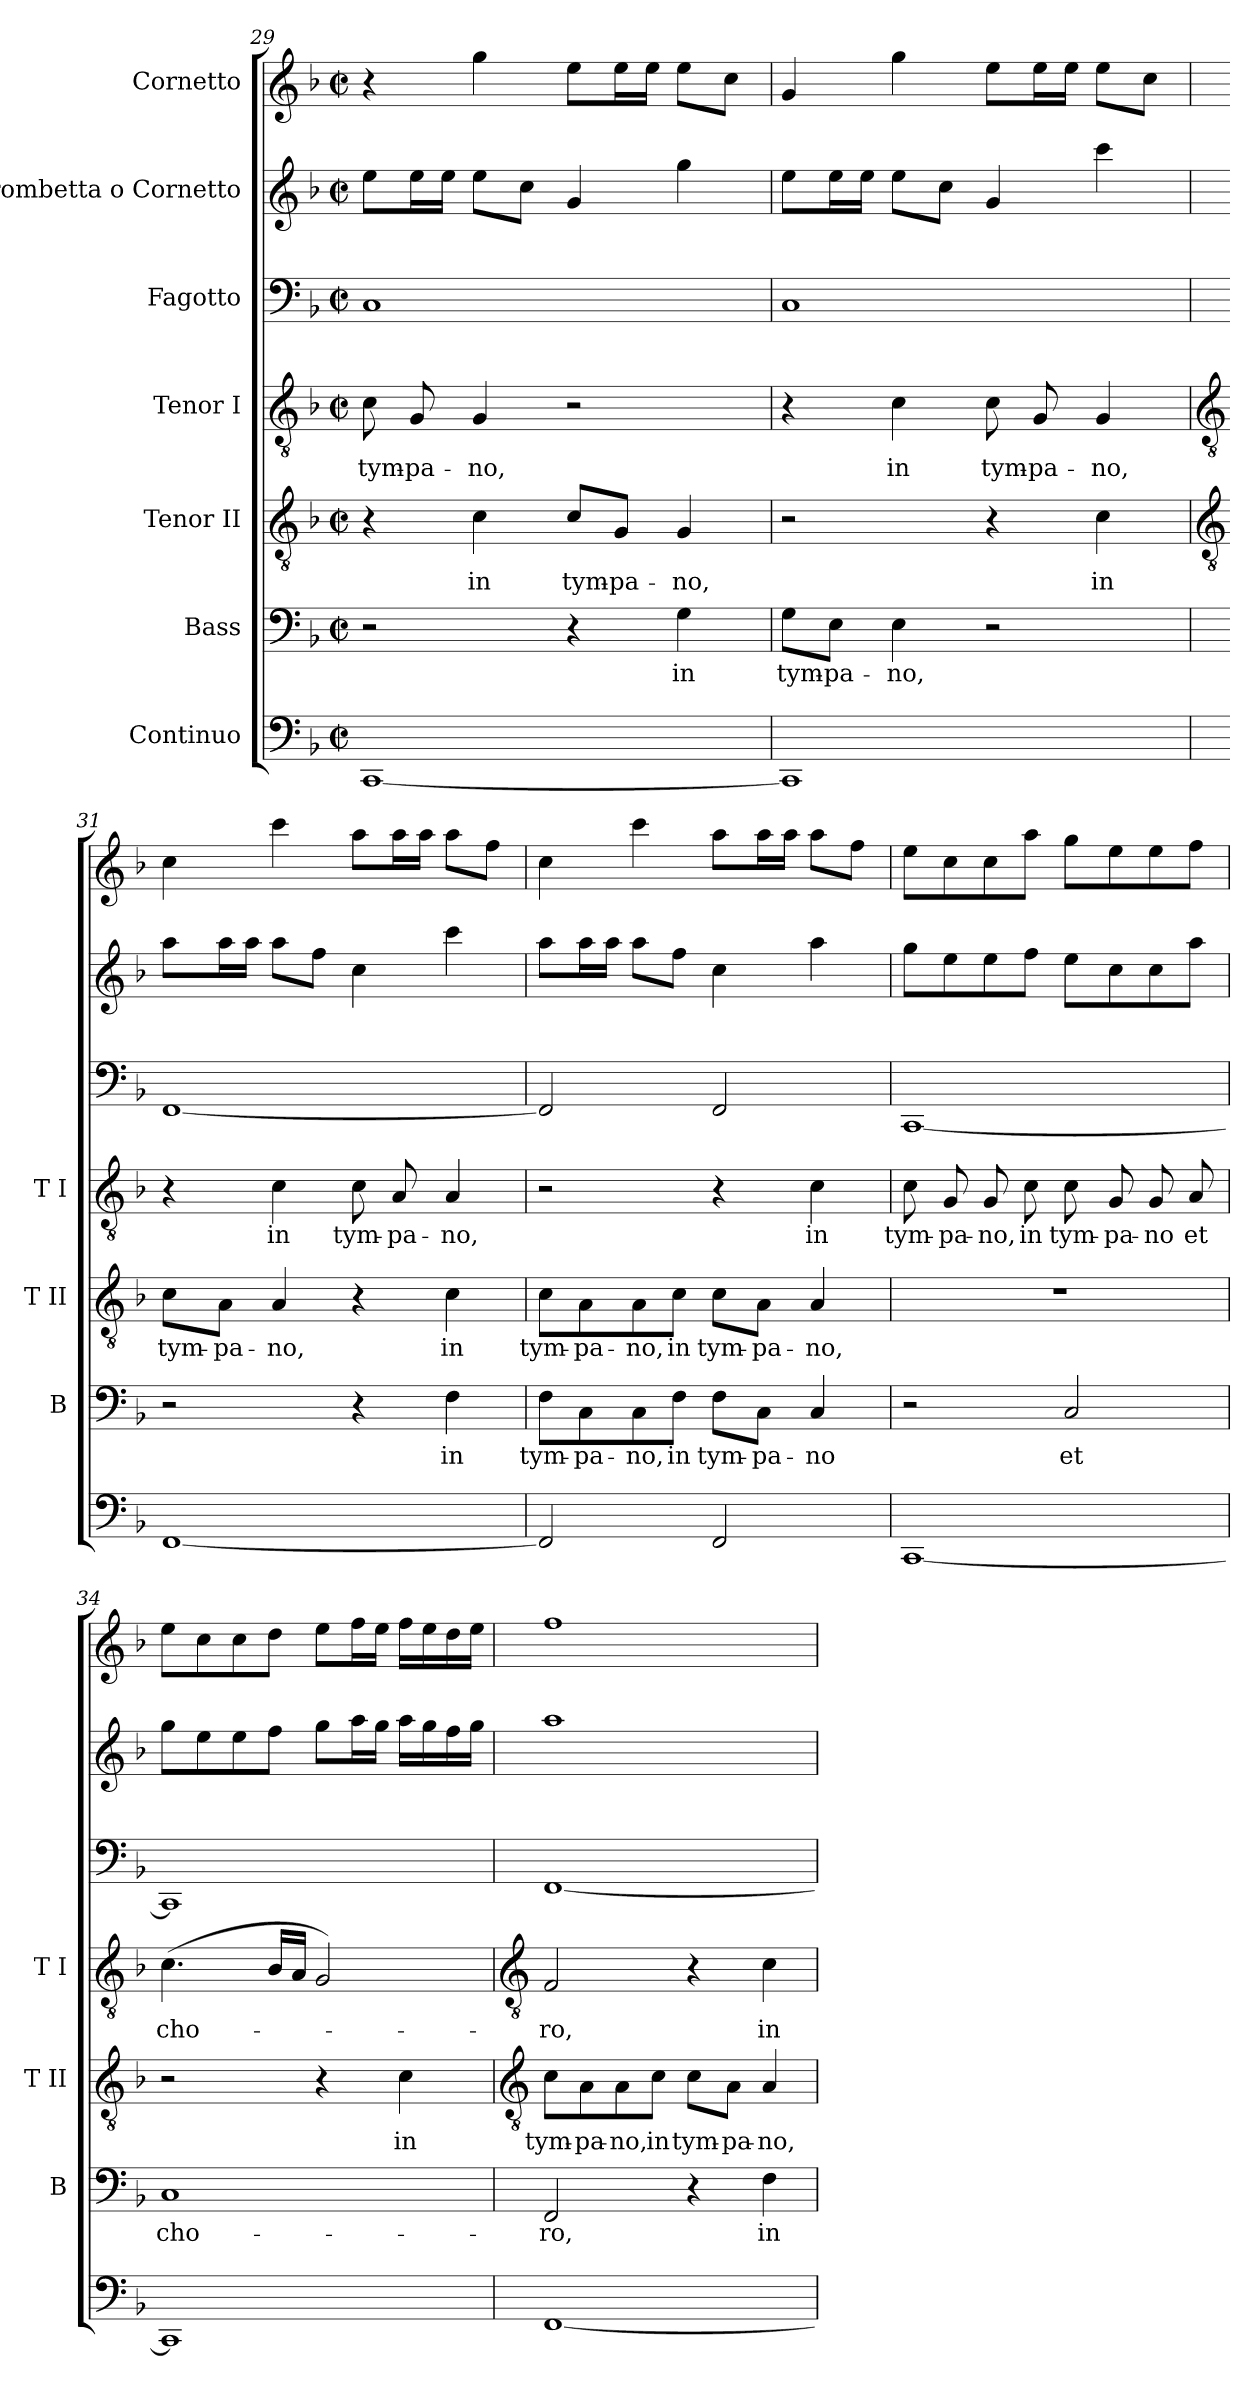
**kern	**kern	**text	**kern	**text	**kern	**text	**kern	**kern	**kern
*part7	*part6	*part6	*part5	*part5	*part4	*part4	*part3	*part2	*part1
*staff7	*staff6	*staff6	*staff5	*staff5	*staff4	*staff4	*staff3	*staff2	*staff1
*I"Continuo	*I"Bass	*	*I"Tenor II	*	*I"Tenor I	*	*I"Fagotto	*I"Trombetta o Cornetto	*I"Cornetto
*	*I'B	*	*I'T II	*	*I'T I	*	*	*	*
*clefF4	*clefF4	*	*clefGv2	*	*clefGv2	*	*clefF4	*clefG2	*clefG2
*k[b-]	*k[b-]	*	*k[b-]	*	*k[b-]	*	*k[b-]	*k[b-]	*k[b-]
*F:	*F:	*	*F:	*	*F:	*	*F:	*F:	*F:
*M2/2	*M2/2	*	*M2/2	*	*M2/2	*	*M2/2	*M2/2	*M2/2
*met(c|)	*met(c|)	*	*met(c|)	*	*met(c|)	*	*met(c|)	*met(c|)	*met(c|)
=29	=29	=29	=29	=29	=29	=29	=29	=29	=29
!	!	!	!	!	!	!LO:LY:b	!	!	!
[1CC	2r	.	4r	.	8c	tym-	1C	8eeL	4r
!	!	!	!	!	!	!LO:LY:b	!	!	!
.	.	.	.	.	8G	-pa-	.	16eeL	.
.	.	.	.	.	.	.	.	16eeJJ	.
!	!	!	!	!LO:LY:b	!	!LO:LY:b	!	!	!
.	.	.	4c	in	4G	-no,	.	8eeL	4gg
.	.	.	.	.	.	.	.	8ccJ	.
!	!	!	!	!LO:LY:b	!	!	!	!	!
.	4r	.	8c/L	tym-	2r	.	.	4g	8eeL
!	!	!	!	!LO:LY:b	!	!	!	!	!
.	.	.	8G/J	-pa-	.	.	.	.	16eeL
.	.	.	.	.	.	.	.	.	16eeJJ
!	!	!LO:LY:b	!	!LO:LY:b	!	!	!	!	!
.	4G	in	4G	-no,	.	.	.	4gg	8eeL
.	.	.	.	.	.	.	.	.	8ccJ
=30	=30	=30	=30	=30	=30	=30	=30	=30	=30
!	!	!LO:LY:b	!	!	!	!	!	!	!
1CC]	8G\L	tym-	2r	.	4r	.	1C	8eeL	4g
!	!	!LO:LY:b	!	!	!	!	!	!	!
.	8E\J	-pa-	.	.	.	.	.	16eeL	.
.	.	.	.	.	.	.	.	16eeJJ	.
!	!	!LO:LY:b	!	!	!	!LO:LY:b	!	!	!
.	4E	-no,	.	.	4c	in	.	8eeL	4gg
.	.	.	.	.	.	.	.	8ccJ	.
!	!	!	!	!	!	!LO:LY:b	!	!	!
.	2r	.	4r	.	8c	tym-	.	4g	8eeL
!	!	!	!	!	!	!LO:LY:b	!	!	!
.	.	.	.	.	8G	-pa-	.	.	16eeL
.	.	.	.	.	.	.	.	.	16eeJJ
!	!	!	!	!LO:LY:b	!	!LO:LY:b	!	!	!
.	.	.	4c	in	4G	-no,	.	4ccc	8eeL
.	.	.	.	.	.	.	.	.	8ccJ
!!LO:LB:g=z
=31	=31	=31	=31	=31	=31	=31	=31	=31	=31
*	*	*	*clefGv2	*	*clefGv2	*	*	*	*
!	!	!	!	!LO:LY:b	!	!	!	!	!
[1FF	2r	.	8c\L	tym-	4r	.	[1FF	8aaL	4cc
!	!	!	!	!LO:LY:b	!	!	!	!	!
.	.	.	8A\J	-pa-	.	.	.	16aaL	.
.	.	.	.	.	.	.	.	16aaJJ	.
!	!	!	!	!LO:LY:b	!	!LO:LY:b	!	!	!
.	.	.	4A	-no,	4c	in	.	8aaL	4ccc
.	.	.	.	.	.	.	.	8ffJ	.
!	!	!	!	!	!	!LO:LY:b	!	!	!
.	4r	.	4r	.	8c	tym-	.	4cc	8aaL
!	!	!	!	!	!	!LO:LY:b	!	!	!
.	.	.	.	.	8A	-pa-	.	.	16aaL
.	.	.	.	.	.	.	.	.	16aaJJ
!	!	!LO:LY:b	!	!LO:LY:b	!	!LO:LY:b	!	!	!
.	4F	in	4c	in	4A	-no,	.	4ccc	8aaL
.	.	.	.	.	.	.	.	.	8ffJ
=32	=32	=32	=32	=32	=32	=32	=32	=32	=32
!	!	!LO:LY:b	!	!LO:LY:b	!	!	!	!	!
2FF]	8F\L	tym-	8c\L	tym-	2r	.	2FF]	8aaL	4cc
!	!	!LO:LY:b	!	!LO:LY:b	!	!	!	!	!
.	8C\	-pa-	8A\	-pa-	.	.	.	16aaL	.
.	.	.	.	.	.	.	.	16aaJJ	.
!	!	!LO:LY:b	!	!LO:LY:b	!	!	!	!	!
.	8C\	-no,	8A\	-no,	.	.	.	8aaL	4ccc
!	!	!LO:LY:b	!	!LO:LY:b	!	!	!	!	!
.	8F\J	in	8c\J	in	.	.	.	8ffJ	.
!	!	!LO:LY:b	!	!LO:LY:b	!	!	!	!	!
2FF	8F\L	tym-	8c\L	tym-	4r	.	2FF	4cc	8aaL
!	!	!LO:LY:b	!	!LO:LY:b	!	!	!	!	!
.	8C\J	-pa-	8A\J	-pa-	.	.	.	.	16aaL
.	.	.	.	.	.	.	.	.	16aaJJ
!	!	!LO:LY:b	!	!LO:LY:b	!	!LO:LY:b	!	!	!
.	4C	-no	4A	-no,	4c	in	.	4aa	8aaL
.	.	.	.	.	.	.	.	.	8ffJ
=33	=33	=33	=33	=33	=33	=33	=33	=33	=33
!	!	!	!	!	!	!LO:LY:b	!	!	!
[1CC	2r	.	1r	.	8c	tym-	[1CC	8ggL	8eeL
!	!	!	!	!	!	!LO:LY:b	!	!	!
.	.	.	.	.	8G	-pa-	.	8ee	8cc
!	!	!	!	!	!	!LO:LY:b	!	!	!
.	.	.	.	.	8G	-no,	.	8ee	8cc
!	!	!	!	!	!	!LO:LY:b	!	!	!
.	.	.	.	.	8c	in	.	8ffJ	8aaJ
!	!	!LO:LY:b	!	!	!	!LO:LY:b	!	!	!
.	2C	et	.	.	8c	tym-	.	8eeL	8ggL
!	!	!	!	!	!	!LO:LY:b	!	!	!
.	.	.	.	.	8G	-pa-	.	8cc	8ee
!	!	!	!	!	!	!LO:LY:b	!	!	!
.	.	.	.	.	8G	-no	.	8cc	8ee
!	!	!	!	!	!	!LO:LY:b	!	!	!
.	.	.	.	.	8A	et	.	8aaJ	8ffJ
=34	=34	=34	=34	=34	=34	=34	=34	=34	=34
!	!	!LO:LY:b	!	!	!	!LO:LY:b	!	!	!
1CC]	1C	cho-	2r	.	(<4.c	cho-	1CC]	8ggL	8eeL
.	.	.	.	.	.	.	.	8ee	8cc
.	.	.	.	.	.	.	.	8ee	8cc
.	.	.	.	.	16B-LL	.	.	8ffJ	8ddJ
.	.	.	.	.	16AJJ	.	.	.	.
.	.	.	4r	.	2G)	.	.	8ggL	8eeL
.	.	.	.	.	.	.	.	16aaL	16ffL
.	.	.	.	.	.	.	.	16ggJJ	16eeJJ
!	!	!	!	!LO:LY:b	!	!	!	!	!
.	.	.	4c	in	.	.	.	16aaLL	16ffLL
.	.	.	.	.	.	.	.	16gg	16ee
.	.	.	.	.	.	.	.	16ff	16dd
.	.	.	.	.	.	.	.	16ggJJ	16eeJJ
!!LO:LB:g=z
=35	=35	=35	=35	=35	=35	=35	=35	=35	=35
*	*	*	*clefGv2	*	*clefGv2	*	*	*	*
!	!	!LO:LY:b	!	!LO:LY:b	!	!LO:LY:b	!	!	!
[1FF	2FF	-ro,	8c\L	tym-	2F	ro,	[1FF	1aa	1ff
!	!	!	!	!LO:LY:b	!	!	!	!	!
.	.	.	8A\	-pa-	.	.	.	.	.
!	!	!	!	!LO:LY:b	!	!	!	!	!
.	.	.	8A\	-no,	.	.	.	.	.
!	!	!	!	!LO:LY:b	!	!	!	!	!
.	.	.	8c\J	in	.	.	.	.	.
!	!	!	!	!LO:LY:b	!	!	!	!	!
.	4r	.	8c\L	tym-	4r	.	.	.	.
!	!	!	!	!LO:LY:b	!	!	!	!	!
.	.	.	8A\J	-pa-	.	.	.	.	.
!	!	!LO:LY:b	!	!LO:LY:b	!	!LO:LY:b	!	!	!
.	4F	in	4A	-no,	4c	in	.	.	.
=	=	=	=	=	=	=	=	=	=
*-	*-	*-	*-	*-	*-	*-	*-	*-	*-
